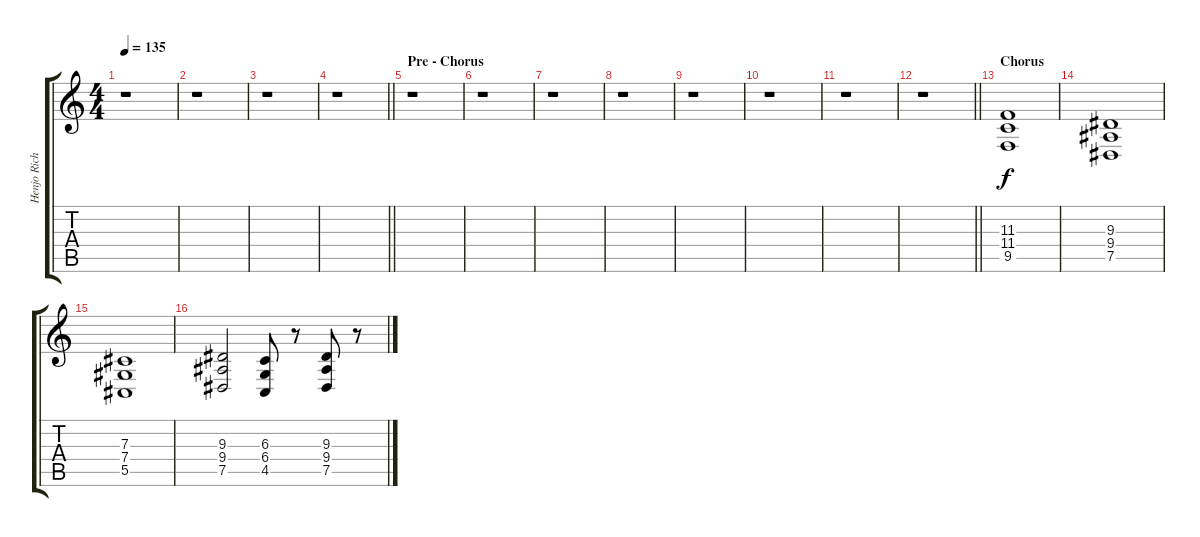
\track ("Henjo Richter" "Henjo Rich") {instrument stringensemble1}
\staff {score tabs}
\tuning (Eb4 Bb3 Gb3 Db3 Ab2 Eb2) {hide}
\ts (4 4)
\tempo 135
\clef g2
\ks c
r.1{dy f} |
r.1 |
r.1 |
\barLineRight lightlight
r.1 |
\section ("" "Pre - Chorus")
r.1 |
r.1 |
r.1 |
r.1 |
r.1 |
r.1 |
r.1 |
\barLineRight lightlight
r.1 |
\section ("" "Chorus")
(11.3 11.4 9.5).1 |
(9.3 9.4 7.5).1 |
(7.3 7.4 5.5).1 |
(9.3 9.4 7.5).2 (6.3 6.4 4.5).8 r.8 (9.3 9.4 7.5).8 r.8
